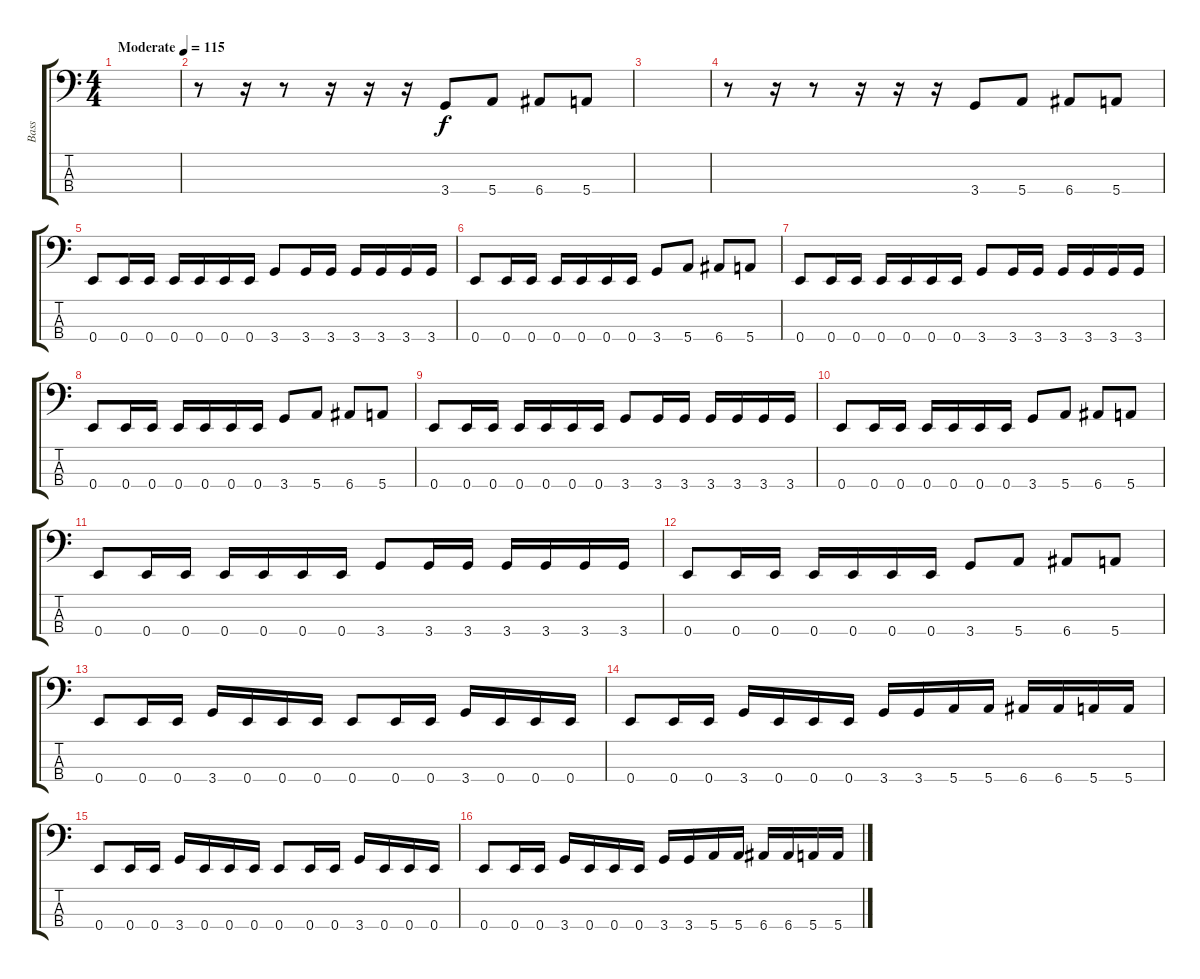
\track ("Bass" "Bass") {instrument electricbassfinger}
\staff {score tabs}
\tuning (G2 D2 A1 E1) {hide}
\ts (4 4)
\tempo (115 "Moderate")
\clef f4
\ks c
|
r.8 r.16 r.8 r.16 r.16 r.16 3.4.8 5.4.8 6.4.8 5.4.8 |
|
r.8 r.16 r.8 r.16 r.16 r.16 3.4.8 5.4.8 6.4.8 5.4.8 |
0.4.8 0.4.16 0.4.16 0.4.16 0.4.16 0.4.16 0.4.16 3.4.8 3.4.16 3.4.16 3.4.16 3.4.16 3.4.16 3.4.16 |
0.4.8 0.4.16 0.4.16 0.4.16 0.4.16 0.4.16 0.4.16 3.4.8 5.4.8 6.4.8 5.4.8 |
0.4.8 0.4.16 0.4.16 0.4.16 0.4.16 0.4.16 0.4.16 3.4.8 3.4.16 3.4.16 3.4.16 3.4.16 3.4.16 3.4.16 |
0.4.8 0.4.16 0.4.16 0.4.16 0.4.16 0.4.16 0.4.16 3.4.8 5.4.8 6.4.8 5.4.8 |
0.4.8 0.4.16 0.4.16 0.4.16 0.4.16 0.4.16 0.4.16 3.4.8 3.4.16 3.4.16 3.4.16 3.4.16 3.4.16 3.4.16 |
0.4.8 0.4.16 0.4.16 0.4.16 0.4.16 0.4.16 0.4.16 3.4.8 5.4.8 6.4.8 5.4.8 |
0.4.8 0.4.16 0.4.16 0.4.16 0.4.16 0.4.16 0.4.16 3.4.8 3.4.16 3.4.16 3.4.16 3.4.16 3.4.16 3.4.16 |
0.4.8 0.4.16 0.4.16 0.4.16 0.4.16 0.4.16 0.4.16 3.4.8 5.4.8 6.4.8 5.4.8 |
0.4.8 0.4.16 0.4.16 3.4.16 0.4.16 0.4.16 0.4.16 0.4.8 0.4.16 0.4.16 3.4.16 0.4.16 0.4.16 0.4.16 |
0.4.8 0.4.16 0.4.16 3.4.16 0.4.16 0.4.16 0.4.16 3.4.16 3.4.16 5.4.16 5.4.16 6.4.16 6.4.16 5.4.16 5.4.16 |
0.4.8 0.4.16 0.4.16 3.4.16 0.4.16 0.4.16 0.4.16 0.4.8 0.4.16 0.4.16 3.4.16 0.4.16 0.4.16 0.4.16 |
0.4.8 0.4.16 0.4.16 3.4.16 0.4.16 0.4.16 0.4.16 3.4.16 3.4.16 5.4.16 5.4.16 6.4.16 6.4.16 5.4.16 5.4.16
